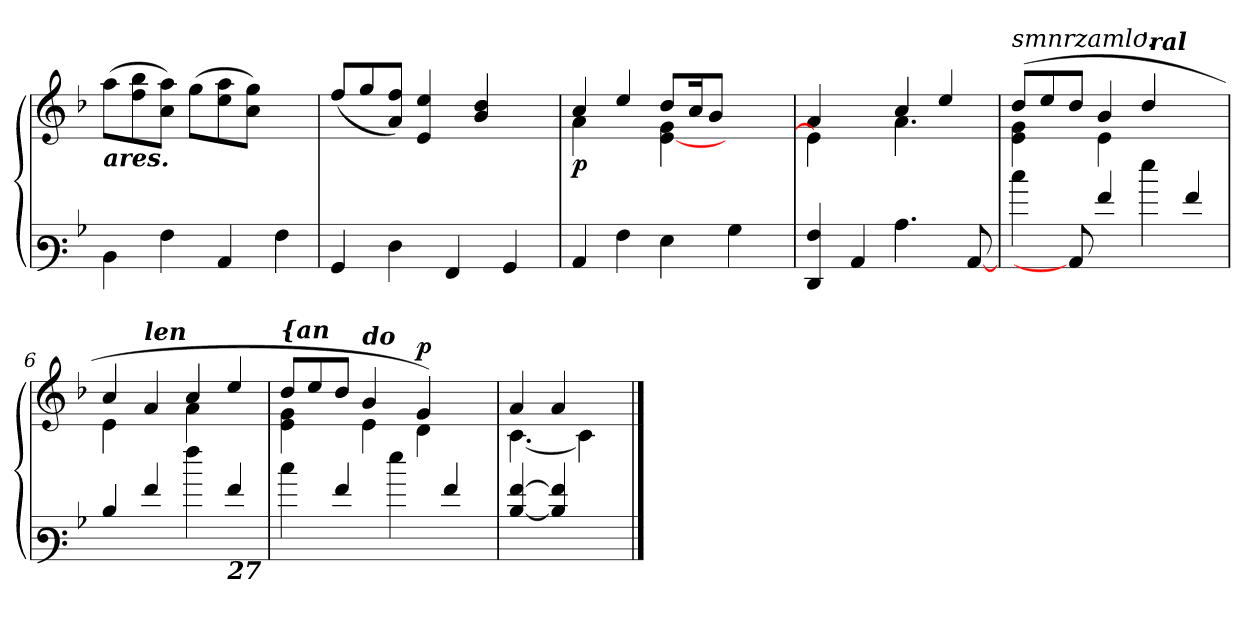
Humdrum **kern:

**kern	**kern	**dynam
*part1	*part1	*part1
*staff2	*staff1	*staff1/2
*clefF3	*clefG3	*
*k[b-]	*k[b-]	*
=1	=1	=1
!	!LO:TX:b:Bi:t=ares.	!
4D\	(>8ff\L	.
.	8dd\ 8gg\	.
4A\	8a\ 8ff\J)	.
.	(>8ee\L	.
4C/	8cc\ 8ff\	.
.	8a\ 8ee\J)	.
4A\	4ryy	.
=2	=2	=2
4BB-/	(<8dd/L	.
.	8ee/	.
4F\	8f/ 8dd/J)	.
.	4c/ 4cc/	.
4AA/	.	.
.	4g/ 4b-/	.
4BB-/	.	.
.	8ryy	.
=3	=3	=3
*	*^	*
!	!	!	!LO:DY:b
4C/	4a/	4f\	p
4A\	4cc/	4ryy	.
4G\	8b-/L	[<4c\ 4e\	.
.	16a/k	.	.
.	8g/J	.	.
4B-\	.	8.ryy	.
.	8.ryy	.	.
.	.	16ryy	.
=4	=4	=4	=4
4FF/ 4A/	4f/	4c\]	.
4C/	4ryy	4ryy	.
4.c\	4a/	4.f\	.
.	4cc/	.	.
[8C/	.	8ryy	.
!!LO:LB:g=z	!!
=5	=5	=5	=5
!	!LO:TX:a:i:t=smnrzamlo.	!	!
4ee\	(>8b-/L	4c\ 4e\	.
.	8cc/	.	.
8C/]	8b-/J	8ryy	.
4a/	4g/	4c\	.
!	!LO:TX:a:Bi:t='ral	!	!
4gg\	4b-/	4ryy	.
4a/	4ryy	4ryy	.
=6	=6	=6	=6
4d/	4a/	4c\	.
!	!LO:TX:a:Bi:t=len	!	!
4a/	4f/	4ryy	.
4aa\	4a/	4f\	.
!LO:TX:b:Bi:t=27	!	!	!
4a/	4cc/	4ryy	.
=7	=7	=7	=7
!	!LO:TX:a:Bi:t={an	!	!
4ee\	8b-/L	4c\ 4e\	.
.	8cc/	.	.
4a/	8b-/J	8ryy	.
!	!LO:TX:a:Bi:t=do	!	!
.	4g/	4c\	.
4gg\	.	.	.
!	!	!	!LO:DY:a
.	4e/)	4B-\	p
4a/	.	.	.
.	8ryy	8ryy	.
=8	=8	=8	=8
[<4d/ [>4a/	4f/	[<4.A\	.
4d/] 4a/]	4f/	.	.
.	.	4A\]	.
8ryy	8ryy	.	.
*	*v	*v	*
==	==	==
*-	*-	*-
